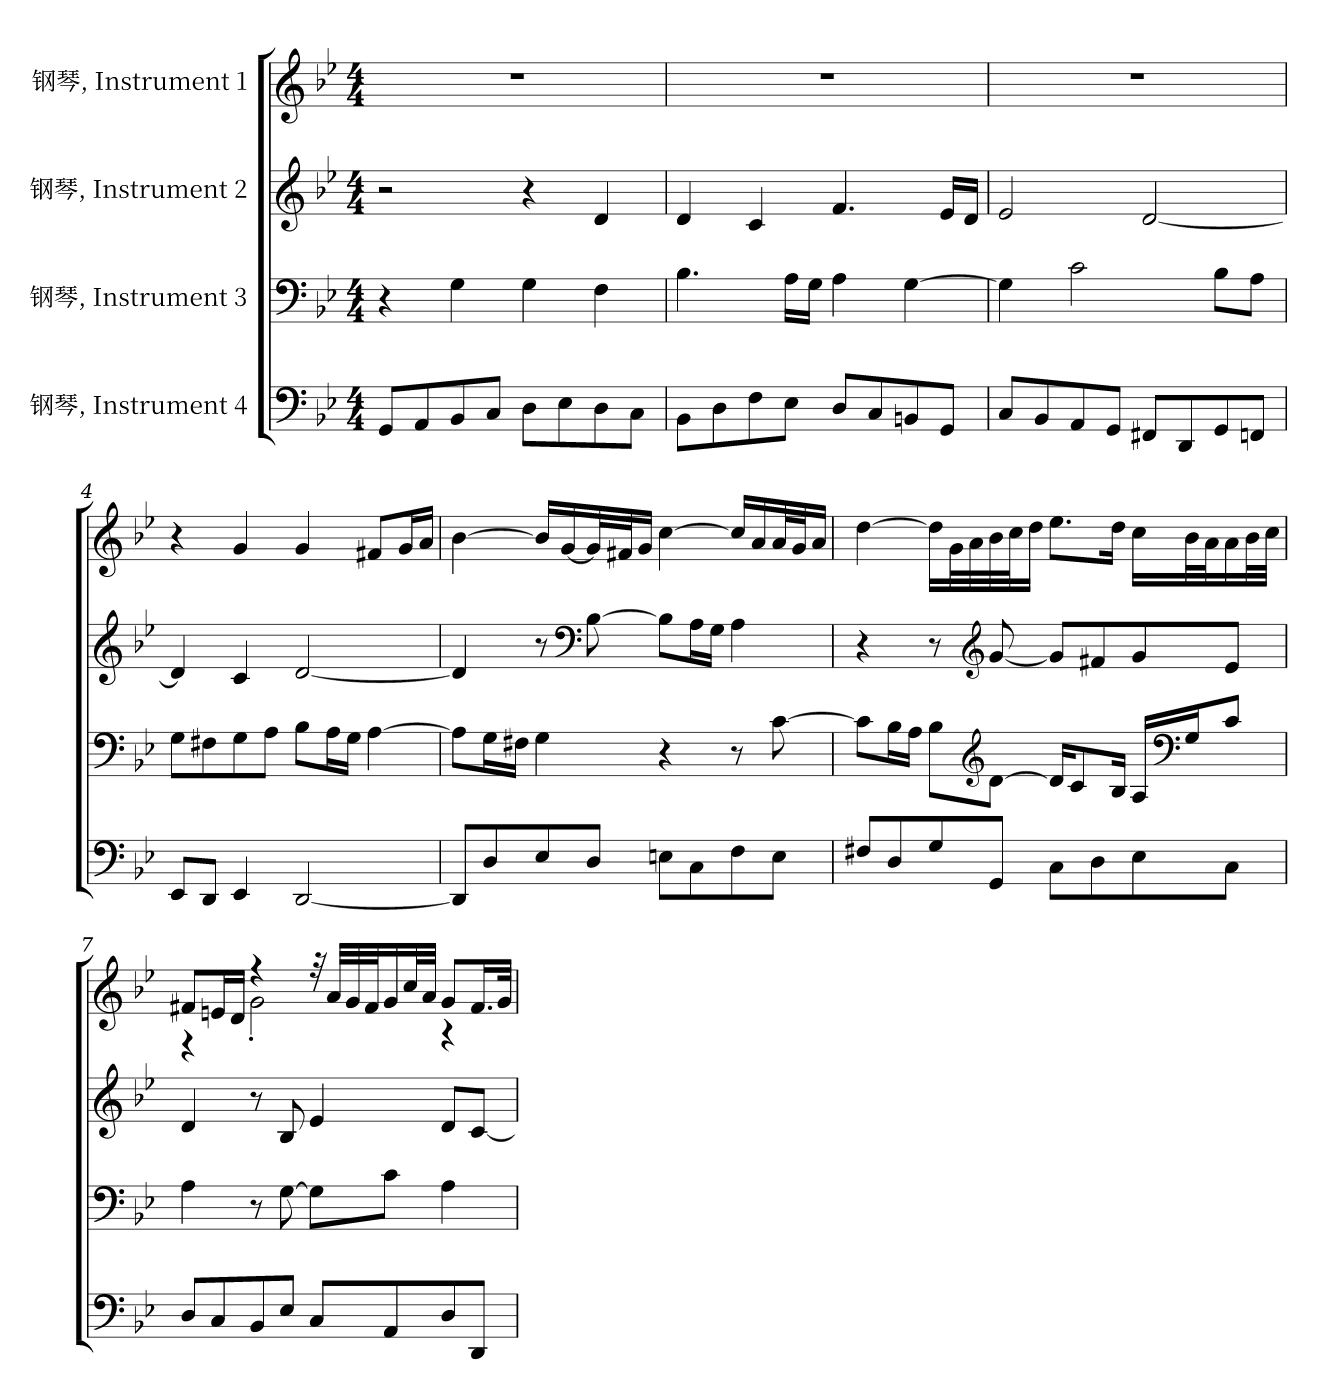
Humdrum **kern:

**kern	**kern	**kern	**kern
*part4	*part3	*part2	*part1
*staff4	*staff3	*staff2	*staff1
*I"钢琴, Instrument 4	*I"钢琴, Instrument 3	*I"钢琴, Instrument 2	*I"钢琴, Instrument 1
*clefF4	*clefF4	*clefG2	*clefG2
*k[b-e-]	*k[b-e-]	*k[b-e-]	*k[b-e-]
*M4/4	*M4/4	*M4/4	*M4/4
*MM54	*MM54	*MM54	*MM54
=1	=1	=1	=1
8GG/L	4r	2r	1r
8AA/	.	.	.
8BB-/	4G\	.	.
8C/J	.	.	.
8D\L	4G\	4r	.
8E-\	.	.	.
8D\	4F\	4d/	.
8C\J	.	.	.
=2	=2	=2	=2
8BB-\L	4.B-\	4d/	1r
8D\	.	.	.
8F\	.	4c/	.
8E-\J	16A\LL	.	.
.	16G\JJ	.	.
8D/L	4A\	4.f/	.
8C/	.	.	.
8BBn/	[4G\	.	.
8GG/J	.	16e-/LL	.
.	.	16d/JJ	.
=3	=3	=3	=3
8C/L	4G\]	2e-/	1r
8BB-/	.	.	.
8AA/	2c\	.	.
8GG/J	.	.	.
8FF#X/L	.	[2d/	.
8DD/	.	.	.
8GG/	8B-\L	.	.
8FFn/J	8A\J	.	.
!!LO:LB:g=z
=4	=4	=4	=4
8EE-/L	8G\L	4d/]	4r
8DD/J	8F#X\	.	.
4EE-/	8G\	4c/	4g/
.	8A\J	.	.
[2DD/	8B-\L	[2d/	4g/
.	16A\L	.	.
.	16G\JJ	.	.
.	[4A\	.	8f#X/L
.	.	.	16g/L
.	.	.	16a/JJ
=5	=5	=5	=5
8DD/L]	8A\L]	4d/]	[4b-\
8D/	16G\L	.	.
.	16F#X\JJ	.	.
8E-/	4G\	8r	16b-/LL]
.	.	.	[16g/
*	*	*clefF4	*
8D/J	.	[8B-\	32g/L]
.	.	.	32f#X/J
.	.	.	16g/JJ
8En\L	4r	8B-\L]	[4cc\
8C\	.	16A\L	.
.	.	16G\JJ	.
8F\	8r	4A\	16cc/LL]
.	.	.	16a/
8E\J	[8c\	.	32a/L
.	.	.	32g/J
.	.	.	16a/JJ
!!LO:LB:g=z
=6	=6	=6	=6
8F#X/L	8c\L]	4r	[4dd\
8D/	16B-\L	.	.
.	16A\JJ	.	.
8G/	8B-\L	8r	16dd\LL]
.	.	.	32g\L
.	.	.	32a\
*	*clefG2	*clefG2	*
8GG/J	[8d\J	[8g/	32b-\
.	.	.	32cc\J
.	.	.	16dd\JJ
8C\L	16d/KL]	8g/L]	8.ee-\L
.	8c/	.	.
8D\	.	8f#X/	.
.	16B-/Jk	.	16dd\Jk
8E-\	16A/LL	8g/	16cc\LL
*	*clefF4	*	*
.	16G/J	.	32b-\L
.	.	.	32a\J
8C\J	8c/J	8e-/J	16a\
.	.	.	32b-\L
.	.	.	32cc\JJJ
=7	=7	=7	=7
*	*	*	*^
8D/L	4A\	4d/	8f#X/L	4r
8C/	.	.	16en/L	.
.	.	.	16d/JJ	.
8BB-/	8r	8r	4r	2g'\
8E-/J	[8G\	8B-/	.	.
8C/L	8G\L]	4e-/	32r	.
.	.	.	32a/LLL	.
.	.	.	32g/	.
.	.	.	32f#/J	.
8AA/	8c\J	.	16g/	.
.	.	.	32cc/L	.
.	.	.	32a/JJJ	.
8D/	4A\	8d/L	8g/L	4r
8DD/J	.	[8c/J	16.f#/L	.
.	.	.	32g/JJk	.
*	*	*	*v	*v
=	=	=	=
*-	*-	*-	*-
